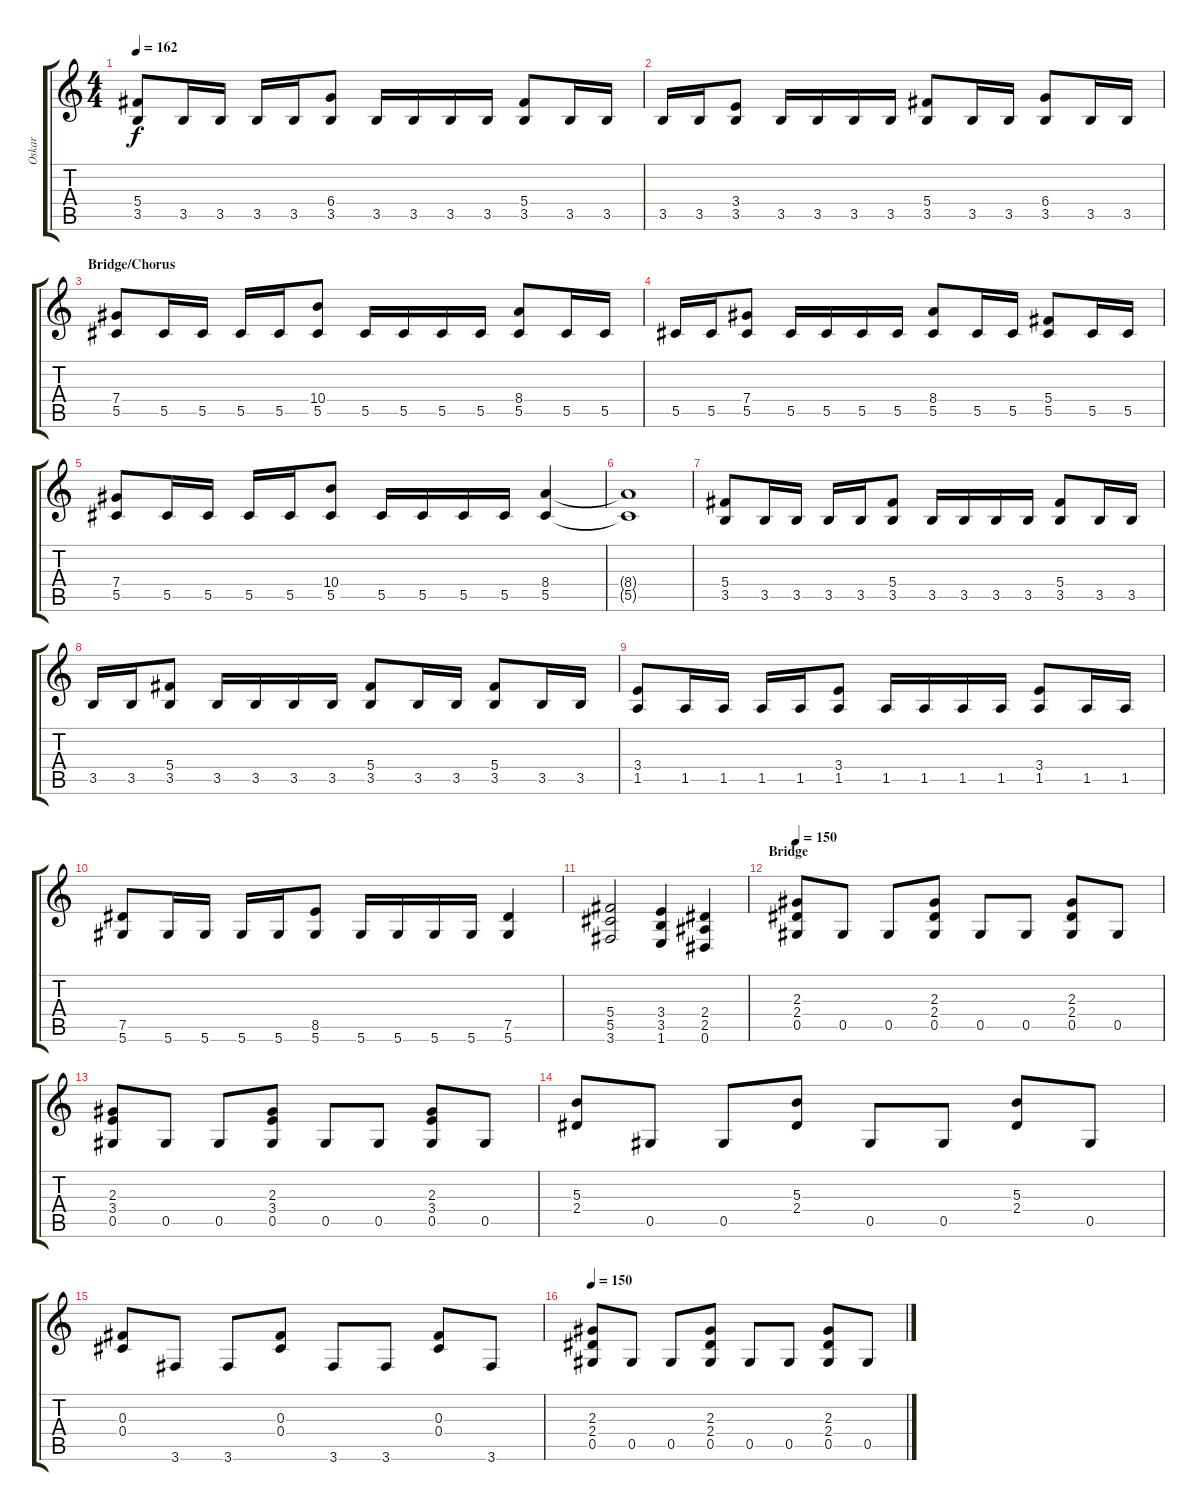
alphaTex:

\track ("Oskar" "Oskar") {instrument distortionguitar}
\staff {score tabs}
\tuning (Eb4 Bb3 Gb3 Db3 Ab2 Eb2) {hide}
\ts (4 4)
\tempo 162
\clef g2
\ks c
(5.4 3.5).8{dy f} 3.5.16 3.5.16 3.5.16 3.5.16 (6.4 3.5).8 3.5.16 3.5.16 3.5.16 3.5.16 (5.4 3.5).8 3.5.16 3.5.16 |
3.5.16 3.5.16 (3.4 3.5).8 3.5.16 3.5.16 3.5.16 3.5.16 (5.4 3.5).8 3.5.16 3.5.16 (6.4 3.5).8 3.5.16 3.5.16 |
\section ("" "Bridge/Chorus")
(7.4 5.5).8 5.5.16 5.5.16 5.5.16 5.5.16 (10.4 5.5).8 5.5.16 5.5.16 5.5.16 5.5.16 (8.4 5.5).8 5.5.16 5.5.16 |
5.5.16 5.5.16 (7.4 5.5).8 5.5.16 5.5.16 5.5.16 5.5.16 (8.4 5.5).8 5.5.16 5.5.16 (5.4 5.5).8 5.5.16 5.5.16 |
(7.4 5.5).8 5.5.16 5.5.16 5.5.16 5.5.16 (10.4 5.5).8 5.5.16 5.5.16 5.5.16 5.5.16 (8.4 5.5).4 |
(8.4{t} 5.5{t}).1 |
(5.4 3.5).8 3.5.16 3.5.16 3.5.16 3.5.16 (5.4 3.5).8 3.5.16 3.5.16 3.5.16 3.5.16 (5.4 3.5).8 3.5.16 3.5.16 |
3.5.16 3.5.16 (5.4 3.5).8 3.5.16 3.5.16 3.5.16 3.5.16 (5.4 3.5).8 3.5.16 3.5.16 (5.4 3.5).8 3.5.16 3.5.16 |
(3.4 1.5).8 1.5.16 1.5.16 1.5.16 1.5.16 (3.4 1.5).8 1.5.16 1.5.16 1.5.16 1.5.16 (3.4 1.5).8 1.5.16 1.5.16 |
(7.5 5.6).8 5.6.16 5.6.16 5.6.16 5.6.16 (8.5 5.6).8 5.6.16 5.6.16 5.6.16 5.6.16 (7.5 5.6).4 |
(5.4 5.5 3.6).2 (3.4 3.5 1.6).4 (2.4 2.5 0.6).4 |
\section ("" "Bridge")
\tempo 150
(2.3 2.4 0.5).8{volume 8} 0.5.8 0.5.8 (2.3 2.4 0.5).8 0.5.8 0.5.8 (2.3 2.4 0.5).8 0.5.8 |
(2.3 3.4 0.5).8 0.5.8 0.5.8 (2.3 3.4 0.5).8 0.5.8 0.5.8 (2.3 3.4 0.5).8 0.5.8 |
(5.3 2.4).8 0.5.8 0.5.8 (5.3 2.4).8 0.5.8 0.5.8 (5.3 2.4).8 0.5.8 |
(0.3 0.4).8 3.6.8 3.6.8 (0.3 0.4).8 3.6.8 3.6.8 (0.3 0.4).8 3.6.8 |
\tempo 150
(2.3 2.4 0.5).8{volume 6} 0.5.8 0.5.8 (2.3 2.4 0.5).8 0.5.8 0.5.8 (2.3 2.4 0.5).8 0.5.8
